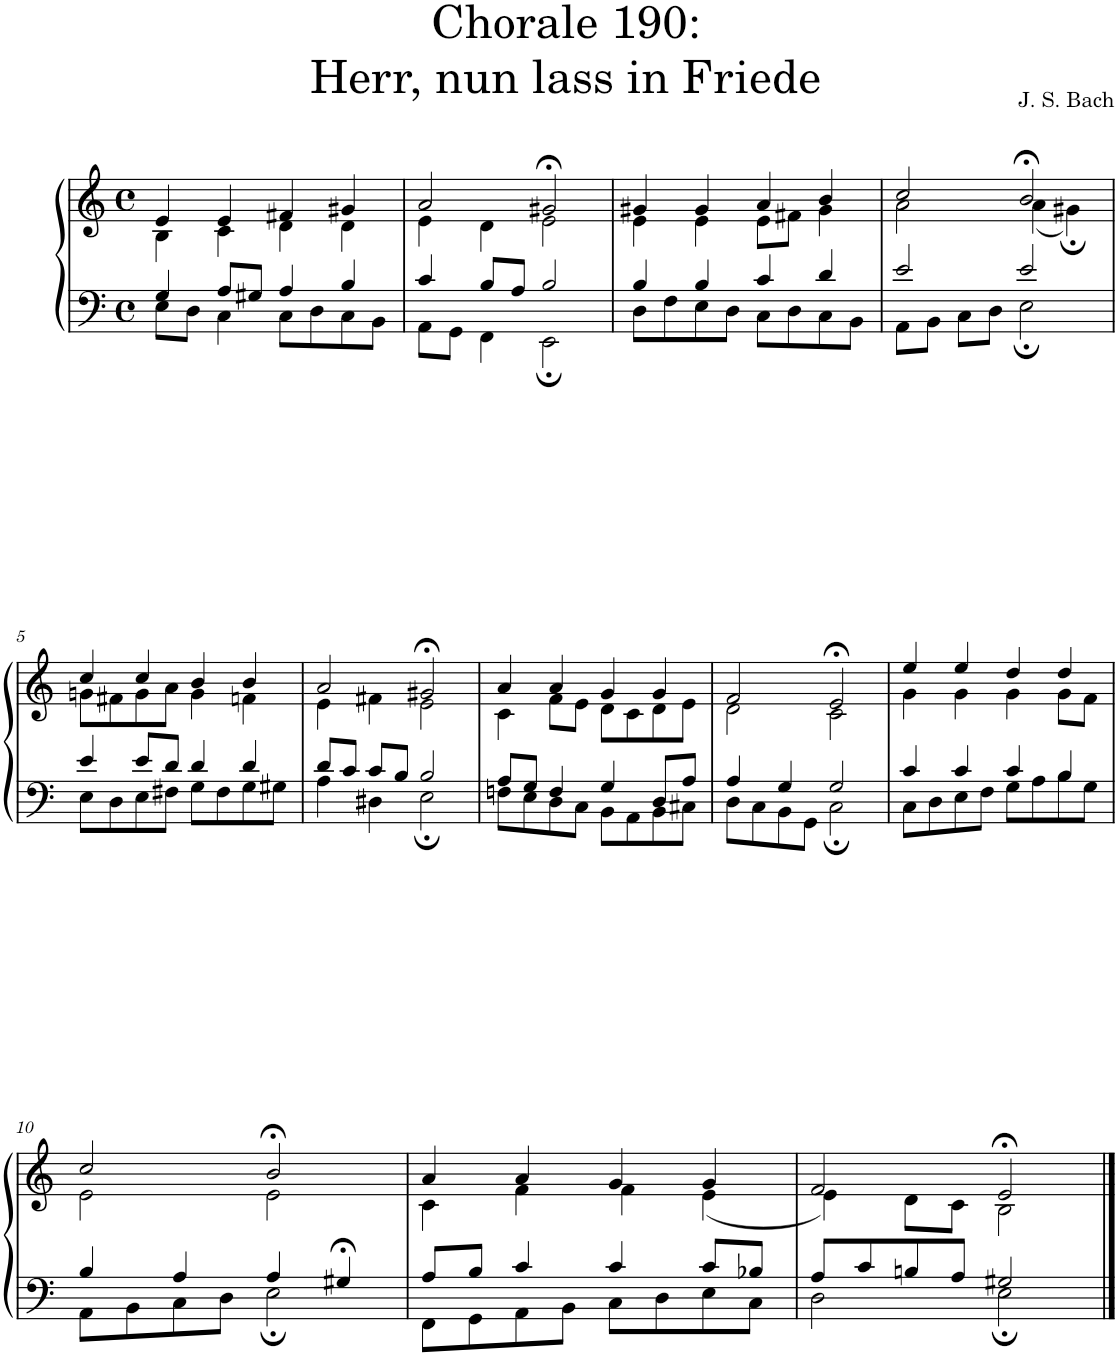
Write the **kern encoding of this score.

**kern	**kern
*part1	*part1
*staff2	*staff1
*I"S,A	*
*clefF4	*clefG2
*k[]	*k[]
*M4/4	*M4/4
*met(c)	*met(c)
=1	=1
*^	*^
4G/	8E\L	4e/	4B\
.	8D\J	.	.
8A/L	4C\	4e/	4c\
8G#X/J	.	.	.
4A/	8C\L	4f#X/	4d\
.	8D\	.	.
4B/	8C\	4g#X/	4d\
.	8BB\J	.	.
=2	=2	=2	=2
4c/	8AA\L	2a/	4e\
.	8GG\J	.	.
8B/L	4FF\	.	4d\
8A/J	.	.	.
2B/	2EE;\	2g#X;</	2e\
=3	=3	=3	=3
4B/	8D\L	4g#X/	4e\
.	8F\	.	.
4B/	8E\	4g#/	4e\
.	8D\J	.	.
4c/	8C\L	4a/	8e\L
.	8D\	.	8f#X\J
4d/	8C\	4b/	4g#\
.	8BB\J	.	.
=4	=4	=4	=4
2e/	8AA\L	2cc/	2a\
.	8BB\J	.	.
.	8C\L	.	.
.	8D\J	.	.
2e/	2E;\	2b;</	(<4a\
.	.	.	4g#X;\)
!!LO:LB:g=z	!!
=5	=5	=5	=5
4e/	8E\L	4cc/	8gn\L
.	8D\	.	8f#X\
8e/L	8E\	4cc/	8g\
8d/J	8F#X\J	.	8a\J
4d/	8G\L	4b/	4g\
.	8F#\	.	.
4d/	8G\	4b/	4fn\
.	8G#X\J	.	.
=6	=6	=6	=6
8d/L	4A\	2a/	4e\
8c/J	.	.	.
8c/L	4D#X\	.	4f#X\
8B/J	.	.	.
2B/	2E;\	2g#X;</	2e\
=7	=7	=7	=7
8A/L	8Fn\L	4a/	4c\
8G/J	8E\	.	.
4F/	8D\	4a/	8f\L
.	8C\J	.	8e\J
4G/	8BB\L	4g/	8d\L
.	8AA\	.	8c\
8D/L	8BB\	4g/	8d\
8A/J	8C#X\J	.	8e\J
=8	=8	=8	=8
4A/	8D\L	2f/	2d\
.	8C\	.	.
4G/	8BB\	.	.
.	8GG\J	.	.
2G/	2C;\	2e;</	2c\
=9	=9	=9	=9
4c/	8C\L	4ee/	4g\
.	8D\	.	.
4c/	8E\	4ee/	4g\
.	8F\J	.	.
4c/	8G\L	4dd/	4g\
.	8A\	.	.
4B/	8B\	4dd/	8g\L
.	8G\J	.	8f\J
!!LO:LB:g=z	!!
=10	=10	=10	=10
4B/	8AA\L	2cc/	2e\
.	8BB\	.	.
4A/	8C\	.	.
.	8D\J	.	.
4A/	2E;\	2b;</	2e\
4G#X;</	.	.	.
=11	=11	=11	=11
8A/L	8FF\L	4a/	4c\
8B/J	8GG\	.	.
4c/	8AA\	4a/	4f\
.	8BB\J	.	.
4c/	8C\L	4g/	4f\
.	8D\	.	.
8c/L	8E\	4g/	(<4e\
8B-X/J	8C\J	.	.
=12	=12	=12	=12
8A/L	2D\	2f/	4e\)
8c/	.	.	.
8Bn/	.	.	8d\L
8A/J	.	.	8c\J
2G#X/	2E;\	2e;</	2B\
*v	*v	*	*
*	*v	*v
==	==
*-	*-
